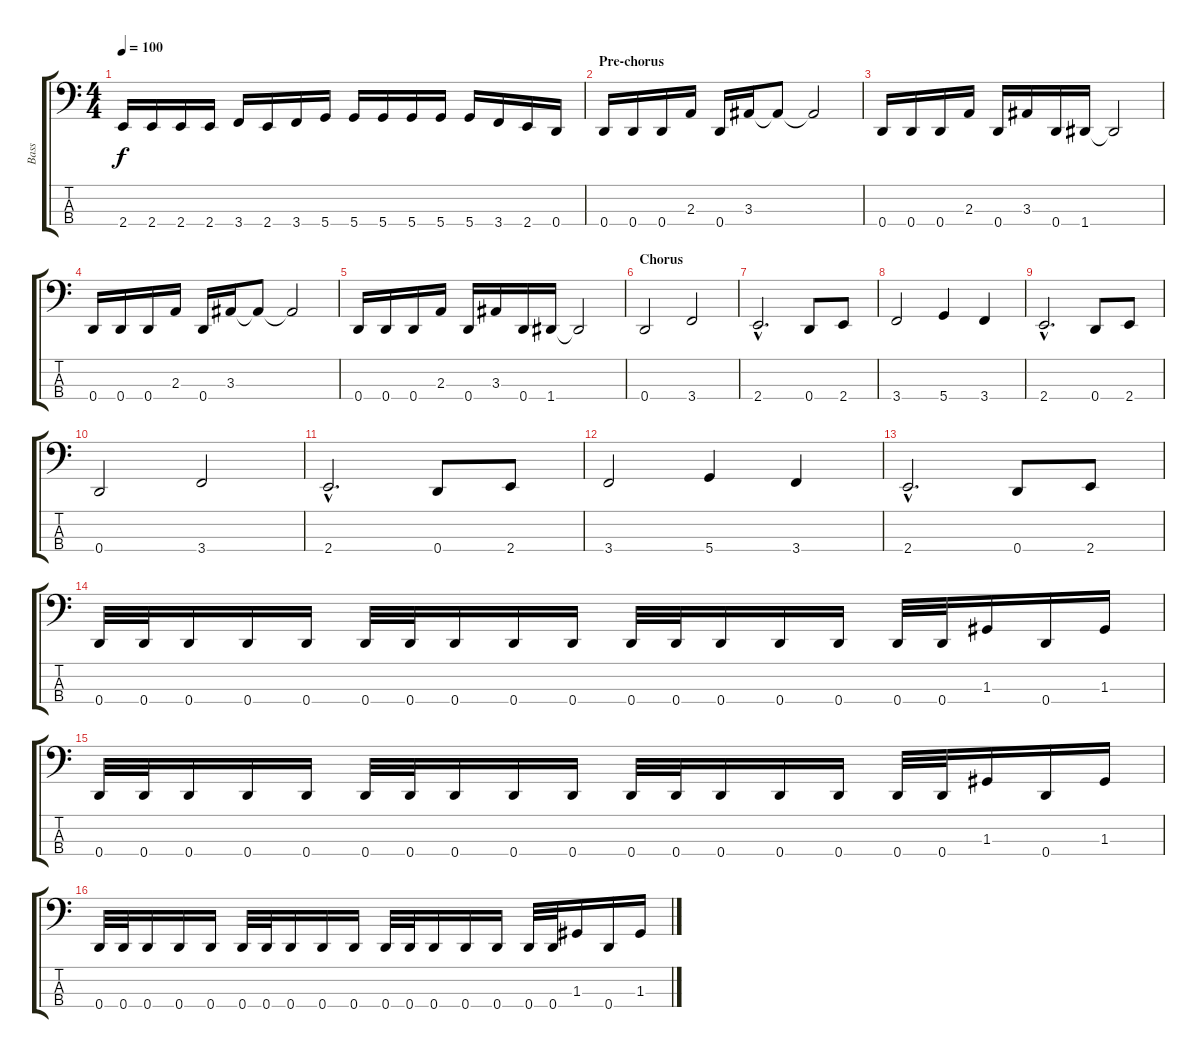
\track ("Bass" "Bass") {instrument electricbassfinger}
\staff {score tabs}
\tuning (F2 C2 G1 D1) {hide}
\ts (4 4)
\tempo 100
\clef f4
\ks c
2.4.16{dy f} 2.4.16 2.4.16 2.4.16 3.4.16 2.4.16 3.4.16 5.4.16 5.4.16 5.4.16 5.4.16 5.4.16 5.4.16 3.4.16 2.4.16 0.4.16 |
\section ("" "Pre-chorus")
0.4.16 0.4.16 0.4.16 2.3.16 0.4.16 3.3.16 3.3{t}.8 3.3{t}.2 |
0.4.16 0.4.16 0.4.16 2.3.16 0.4.16 3.3.16 0.4.16 1.4.16 1.4{t}.2 |
0.4.16 0.4.16 0.4.16 2.3.16 0.4.16 3.3.16 3.3{t}.8 3.3{t}.2 |
0.4.16 0.4.16 0.4.16 2.3.16 0.4.16 3.3.16 0.4.16 1.4.16 1.4{t}.2 |
\section ("" "Chorus")
0.4.2 3.4.2 |
2.4{hac}.2{d} 0.4.8 2.4.8 |
3.4.2 5.4.4 3.4.4 |
2.4{hac}.2{d} 0.4.8 2.4.8 |
0.4.2 3.4.2 |
2.4{hac}.2{d} 0.4.8 2.4.8 |
3.4.2 5.4.4 3.4.4 |
2.4{hac}.2{d} 0.4.8 2.4.8 |
0.4.32 0.4.32 0.4.16 0.4.16 0.4.16 0.4.32 0.4.32 0.4.16 0.4.16 0.4.16 0.4.32 0.4.32 0.4.16 0.4.16 0.4.16 0.4.32 0.4.32 1.3.16 0.4.16 1.3.16 |
0.4.32 0.4.32 0.4.16 0.4.16 0.4.16 0.4.32 0.4.32 0.4.16 0.4.16 0.4.16 0.4.32 0.4.32 0.4.16 0.4.16 0.4.16 0.4.32 0.4.32 1.3.16 0.4.16 1.3.16 |
0.4.32 0.4.32 0.4.16 0.4.16 0.4.16 0.4.32 0.4.32 0.4.16 0.4.16 0.4.16 0.4.32 0.4.32 0.4.16 0.4.16 0.4.16 0.4.32 0.4.32 1.3.16 0.4.16 1.3.16
